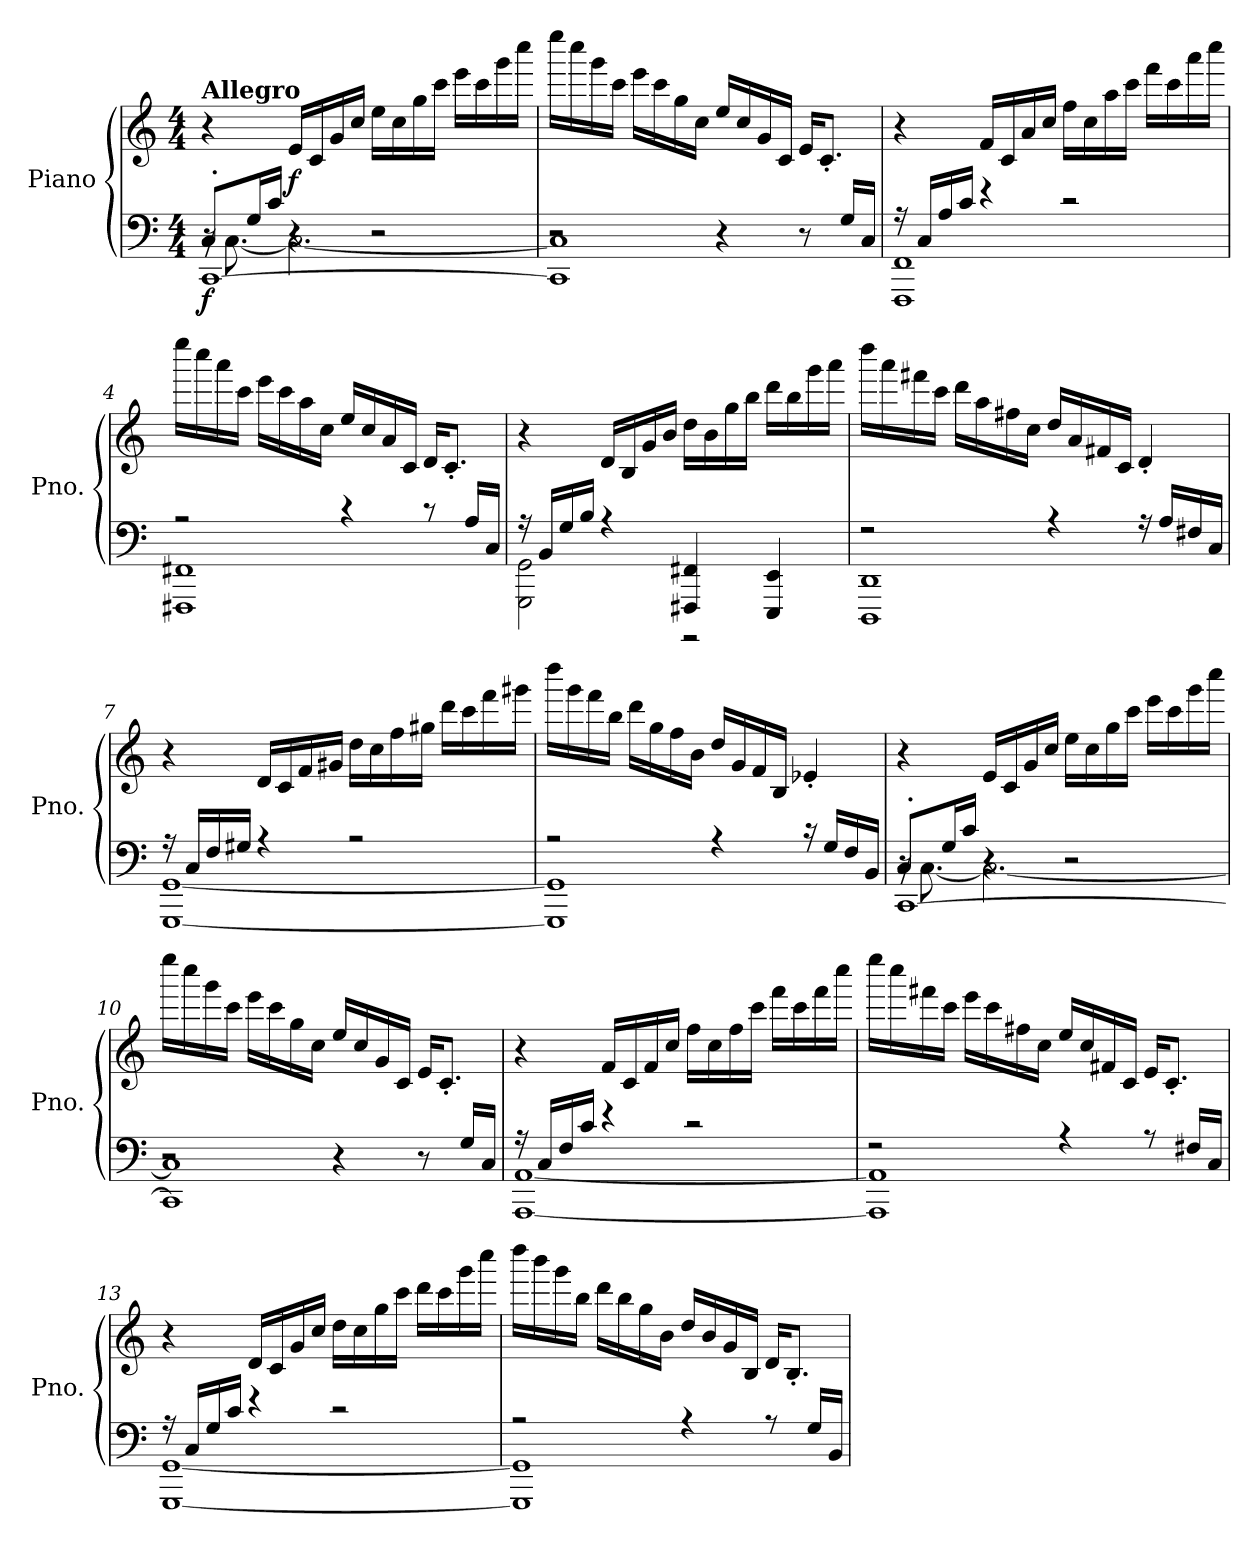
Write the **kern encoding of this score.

**kern	**kern	**dynam
*part1	*part1	*part1
*staff2	*staff1	*staff1/2
*I"Piano	*	*
*I'Pno.	*	*
*clefF4	*clefG2	*
*k[]	*k[]	*
*M4/4	*M4/4	*
=1	=1	=1
*^	*	*
*	*^	*	*
!	!	!	!LO:TX:a:B:t=Allegro	!
!	!	!	!	!LO:DY:b=2
8C'/L	16r	[1CC	4r	f
.	[8.C\	.	.	.
16G/L	.	.	.	.
16c/JJ	.	.	.	.
!	!	!	!	!LO:DY:b
4r	2.C\_	.	16e/LL	f
.	.	.	16c/	.
.	.	.	16g/	.
.	.	.	16cc/JJ	.
2r	.	.	16ee\LL	.
.	.	.	16cc\	.
.	.	.	16gg\	.
.	.	.	16ccc\JJ	.
.	.	.	16eee\LL	.
.	.	.	16ccc\	.
.	.	.	16ggg\	.
.	.	.	16cccc\JJ	.
=2	=2	=2	=2	=2
2r	1C]	1CC]	16eeee\LL	.
.	.	.	16cccc\	.
.	.	.	16ggg\	.
.	.	.	16ccc\JJ	.
.	.	.	16eee\LL	.
.	.	.	16ccc\	.
.	.	.	16gg\	.
.	.	.	16cc\JJ	.
4r	.	.	16ee/LL	.
.	.	.	16cc/	.
.	.	.	16g/	.
.	.	.	16c/JJ	.
8r	.	.	16e/KL	.
.	.	.	8.c'/J	.
16G/LL	.	.	.	.
16C/JJ	.	.	.	.
*	*v	*v	*	*
=3	=3	=3	=3
16r	1FFF 1FF	4r	.
16C/LL	.	.	.
16A/	.	.	.
16c/JJ	.	.	.
4r	.	16f/LL	.
.	.	16c/	.
.	.	16a/	.
.	.	16cc/JJ	.
2r	.	16ff\LL	.
.	.	16cc\	.
.	.	16aa\	.
.	.	16ccc\JJ	.
.	.	16fff\LL	.
.	.	16ccc\	.
.	.	16aaa\	.
.	.	16cccc\JJ	.
=4	=4	=4	=4
2r	1FFF#X 1FF#X	16eeee\LL	.
.	.	16cccc\	.
.	.	16aaa\	.
.	.	16ccc\JJ	.
.	.	16eee\LL	.
.	.	16ccc\	.
.	.	16aa\	.
.	.	16cc\JJ	.
4r	.	16ee/LL	.
.	.	16cc/	.
.	.	16a/	.
.	.	16c/JJ	.
8r	.	16d/KL	.
.	.	8.c'/J	.
16A/LL	.	.	.
16C/JJ	.	.	.
=5	=5	=5	=5
16r	2GGG\ 2GG\	4r	.
16BB/LL	.	.	.
16G/	.	.	.
16B/JJ	.	.	.
4r	.	16d/LL	.
.	.	16B/	.
.	.	16g/	.
.	.	16b/JJ	.
4FFF#X/ 4FF#X/	2r	16dd\LL	.
.	.	16b\	.
.	.	16gg\	.
.	.	16bb\JJ	.
4EEE/ 4EE/	.	16ddd\LL	.
.	.	16bb\	.
.	.	16ggg\	.
.	.	16aaa\JJ	.
=6	=6	=6	=6
2r	1DDD 1DD	16dddd\LL	.
.	.	16aaa\	.
.	.	16fff#X\	.
.	.	16ccc\JJ	.
.	.	16ddd\LL	.
.	.	16aa\	.
.	.	16ff#X\	.
.	.	16cc\JJ	.
4r	.	16dd/LL	.
.	.	16a/	.
.	.	16f#X/	.
.	.	16c/JJ	.
16r	.	4d'/	.
16A/LL	.	.	.
16F#X/	.	.	.
16C/JJ	.	.	.
=7	=7	=7	=7
16r	[1GGG [1GG	4r	.
16C/LL	.	.	.
16F/	.	.	.
16G#X/JJ	.	.	.
4r	.	16d/LL	.
.	.	16c/	.
.	.	16f/	.
.	.	16g#X/JJ	.
2r	.	16dd\LL	.
.	.	16cc\	.
.	.	16ff\	.
.	.	16gg#X\JJ	.
.	.	16ddd\LL	.
.	.	16ccc\	.
.	.	16fff\	.
.	.	16ggg#X\JJ	.
=8	=8	=8	=8
2r	1GGG] 1GG]	16dddd\LL	.
.	.	16ggg\	.
.	.	16fff\	.
.	.	16bb\JJ	.
.	.	16ddd\LL	.
.	.	16gg\	.
.	.	16ff\	.
.	.	16b\JJ	.
4r	.	16dd/LL	.
.	.	16g/	.
.	.	16f/	.
.	.	16B/JJ	.
16r	.	4e-X'/	.
16G/LL	.	.	.
16F/	.	.	.
16BB/JJ	.	.	.
=9	=9	=9	=9
*	*^	*	*
8C'/L	16r	[1CC	4r	.
.	[8.C\	.	.	.
16G/L	.	.	.	.
16c/JJ	.	.	.	.
4r	2.C\_	.	16e/LL	.
.	.	.	16c/	.
.	.	.	16g/	.
.	.	.	16cc/JJ	.
2r	.	.	16ee\LL	.
.	.	.	16cc\	.
.	.	.	16gg\	.
.	.	.	16ccc\JJ	.
.	.	.	16eee\LL	.
.	.	.	16ccc\	.
.	.	.	16ggg\	.
.	.	.	16cccc\JJ	.
=10	=10	=10	=10	=10
2r	1C]	1CC]	16eeee\LL	.
.	.	.	16cccc\	.
.	.	.	16ggg\	.
.	.	.	16ccc\JJ	.
.	.	.	16eee\LL	.
.	.	.	16ccc\	.
.	.	.	16gg\	.
.	.	.	16cc\JJ	.
4r	.	.	16ee/LL	.
.	.	.	16cc/	.
.	.	.	16g/	.
.	.	.	16c/JJ	.
8r	.	.	16e/KL	.
.	.	.	8.c'/J	.
16G/LL	.	.	.	.
16C/JJ	.	.	.	.
*	*v	*v	*	*
=11	=11	=11	=11
16r	[1AAA [1AA	4r	.
16C/LL	.	.	.
16F/	.	.	.
16c/JJ	.	.	.
4r	.	16f/LL	.
.	.	16c/	.
.	.	16f/	.
.	.	16cc/JJ	.
2r	.	16ff\LL	.
.	.	16cc\	.
.	.	16ff\	.
.	.	16ccc\JJ	.
.	.	16fff\LL	.
.	.	16ccc\	.
.	.	16fff\	.
.	.	16cccc\JJ	.
=12	=12	=12	=12
2r	1AAA] 1AA]	16eeee\LL	.
.	.	16cccc\	.
.	.	16fff#X\	.
.	.	16ccc\JJ	.
.	.	16eee\LL	.
.	.	16ccc\	.
.	.	16ff#X\	.
.	.	16cc\JJ	.
4r	.	16ee/LL	.
.	.	16cc/	.
.	.	16f#X/	.
.	.	16c/JJ	.
8r	.	16e/KL	.
.	.	8.c'/J	.
16F#X/LL	.	.	.
16C/JJ	.	.	.
=13	=13	=13	=13
16r	[1GGG [1GG	4r	.
16C/LL	.	.	.
16G/	.	.	.
16c/JJ	.	.	.
4r	.	16d/LL	.
.	.	16c/	.
.	.	16g/	.
.	.	16cc/JJ	.
2r	.	16dd\LL	.
.	.	16cc\	.
.	.	16gg\	.
.	.	16ccc\JJ	.
.	.	16ddd\LL	.
.	.	16ccc\	.
.	.	16ggg\	.
.	.	16cccc\JJ	.
=14	=14	=14	=14
2r	1GGG] 1GG]	16dddd\LL	.
.	.	16bbb\	.
.	.	16ggg\	.
.	.	16bb\JJ	.
.	.	16ddd\LL	.
.	.	16bb\	.
.	.	16gg\	.
.	.	16b\JJ	.
4r	.	16dd/LL	.
.	.	16b/	.
.	.	16g/	.
.	.	16B/JJ	.
8r	.	16d/KL	.
.	.	8.B'/J	.
16G/LL	.	.	.
16BB/JJ	.	.	.
*v	*v	*	*
=	=	=
*-	*-	*-
